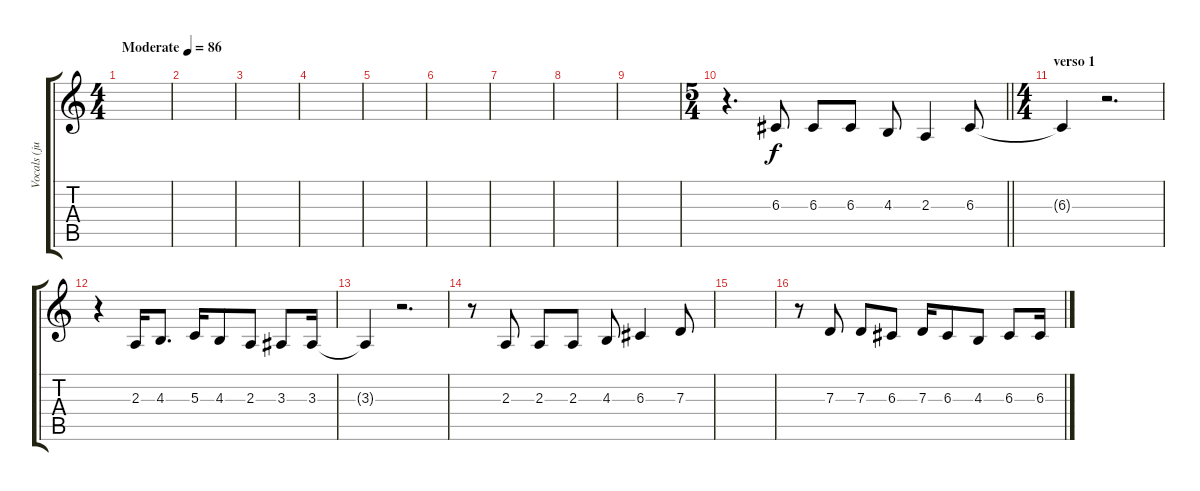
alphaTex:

\track ("Vocals (just for guide) " "Vocals (ju") {instrument acousticgrandpiano}
\staff {score tabs}
\tuning (E4 B3 G3 D3 A2 E2) {hide}
\ts (4 4)
\tempo (86 "Moderate")
\clef g2
\ks c
|
|
|
|
|
|
|
|
|
\ts (5 4)
\barLineRight lightlight
r.4{d} 6.3.8 6.3.8 6.3.8 4.3.8 2.3.4 6.3.8 |
\ts (4 4)
\section ("" "verso 1")
6.3{t}.4 r.2{d} |
r.4 2.3.16 4.3.8{d} 5.3.16 4.3.8 2.3.8 3.3.8 3.3.16 |
3.3{t}.4 r.2{d} |
r.8 2.3.8 2.3.8 2.3.8 4.3.8 6.3.4 7.3.8 |
|
r.8 7.3.8 7.3.8 6.3.8 7.3.16 6.3.8 4.3.8 6.3.8 6.3.16
